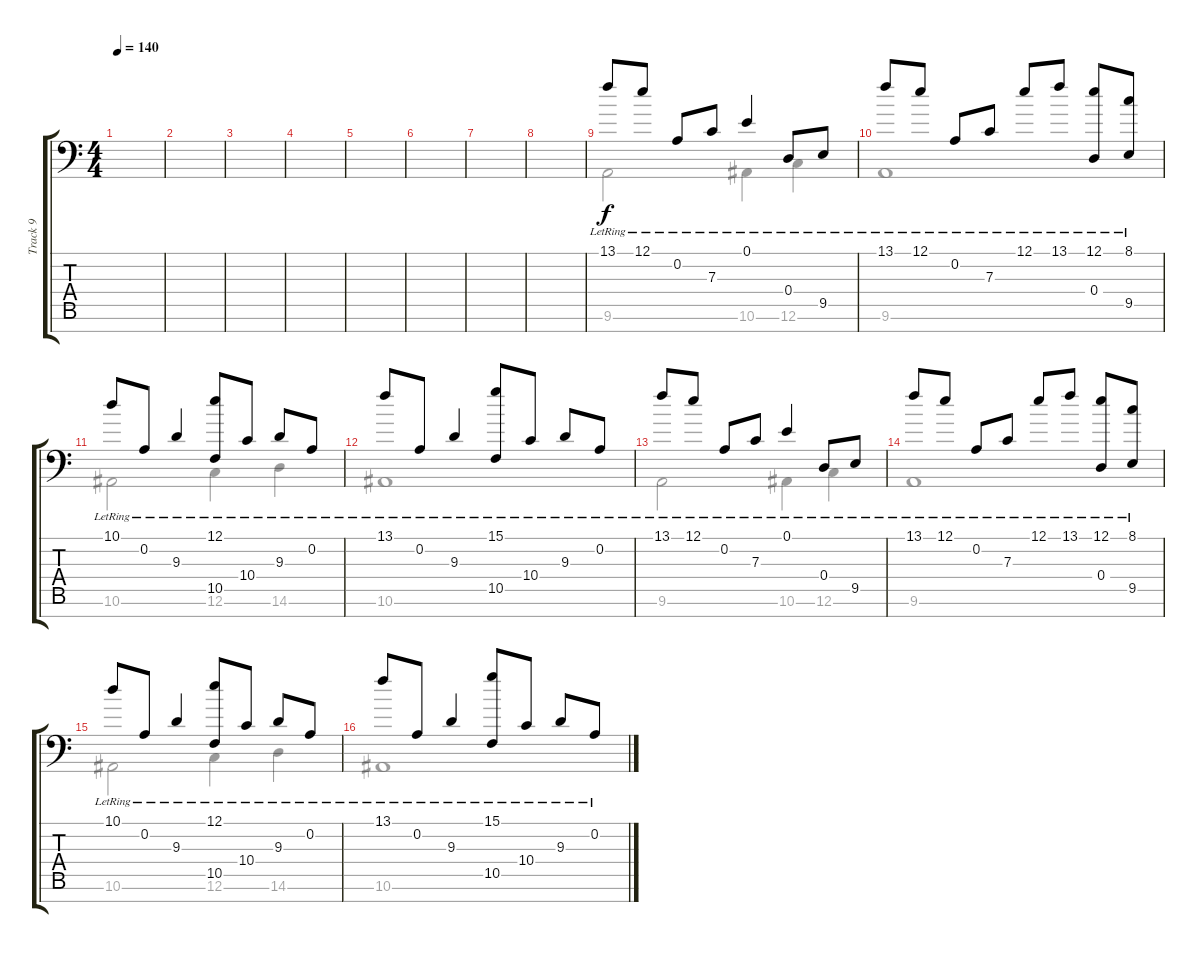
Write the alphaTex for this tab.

\track ("Track 9" "Track 9") {instrument electricpiano2}
\staff {score tabs}
\tuning (E4 A3 F3 D3 G2 C2 F1) {hide}
\voice
\ts (4 4)
\tempo 140
\clef f4
\ks c
|
|
|
|
|
|
|
|
13.1{lr}.8 12.1{lr}.8 0.2{lr}.8 7.3{lr}.8 0.1{lr}.4 0.4{lr}.8 9.5{lr}.8 |
13.1{lr}.8 12.1{lr}.8 0.2{lr}.8 7.3{lr}.8 12.1{lr}.8 13.1{lr}.8 (12.1{lr} 0.4{lr}).8 (8.1{lr} 9.5{lr}).8 |
10.1{lr}.8 0.2{lr}.8 9.3{lr}.4 (12.1{lr} 10.5{lr}).8 10.4{lr}.8 9.3{lr}.8 0.2{lr}.8 |
13.1{lr}.8 0.2{lr}.8 9.3{lr}.4 (15.1{lr} 10.5{lr}).8 10.4{lr}.8 9.3{lr}.8 0.2{lr}.8 |
13.1{lr}.8 12.1{lr}.8 0.2{lr}.8 7.3{lr}.8 0.1{lr}.4 0.4{lr}.8 9.5{lr}.8 |
13.1{lr}.8 12.1{lr}.8 0.2{lr}.8 7.3{lr}.8 12.1{lr}.8 13.1{lr}.8 (12.1{lr} 0.4{lr}).8 (8.1{lr} 9.5{lr}).8 |
10.1{lr}.8 0.2{lr}.8 9.3{lr}.4 (12.1{lr} 10.5{lr}).8 10.4{lr}.8 9.3{lr}.8 0.2{lr}.8 |
13.1{lr}.8 0.2{lr}.8 9.3{lr}.4 (15.1{lr} 10.5{lr}).8 10.4{lr}.8 9.3{lr}.8 0.2{lr}.8
\voice
\clef f4
\ottava regular
\simile none
\ks c
|
|
|
|
|
|
|
|
9.6.2 10.6.4 12.6.4 |
9.6.1 |
10.6.2 12.6.4 14.6.4 |
10.6.1 |
9.6.2 10.6.4 12.6.4 |
9.6.1 |
10.6.2 12.6.4 14.6.4 |
10.6.1
